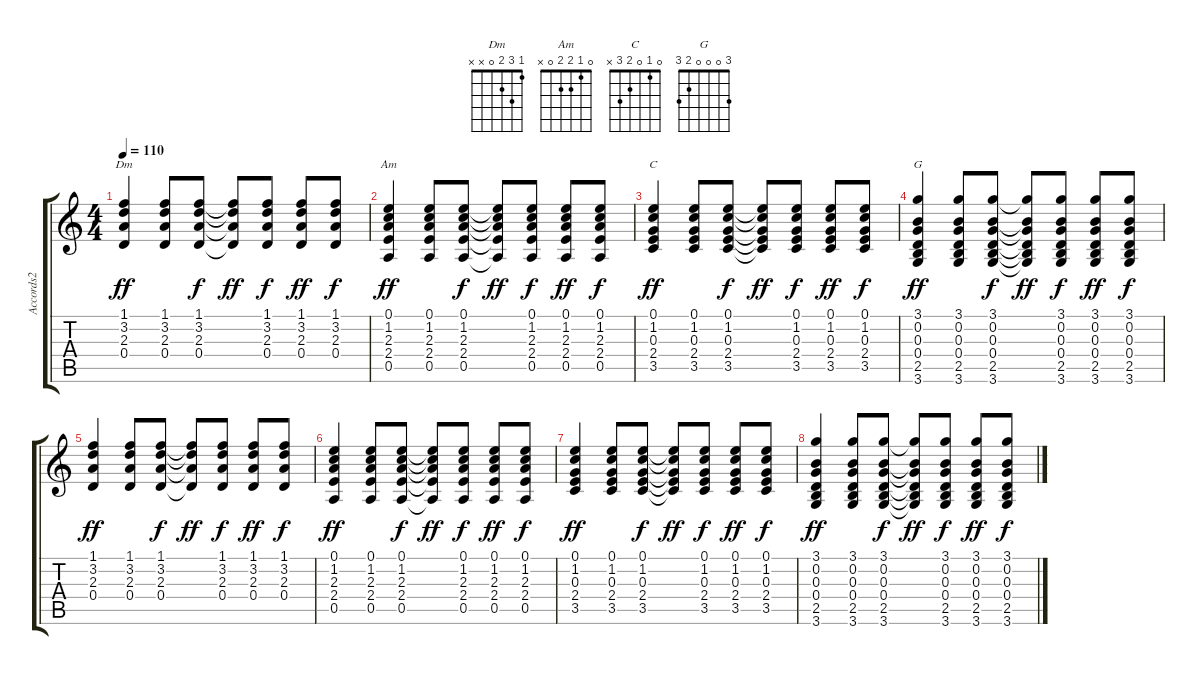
\track ("Accords2" "Accords2") {instrument acousticguitarsteel}
\staff {score tabs}
\tuning (E4 B3 G3 D3 A2 E2) {hide}
\chord ("Dm" 1 3 2 0 x x)
\chord ("Am" 0 1 2 2 0 x)
\chord ("C" 0 1 0 2 3 x)
\chord ("G" 3 0 0 0 2 3)
\ts (4 4)
\tempo 110
\clef g2
\ks c
(1.1 3.2 2.3 0.4).4{ch "Dm" dy ff} (1.1 3.2 2.3 0.4).8 (1.1 3.2 2.3 0.4).8{dy f} (1.1{t} 3.2{t} 2.3{t} 0.4{t}).8{dy ff} (1.1 3.2 2.3 0.4).8{dy f} (1.1 3.2 2.3 0.4).8{dy ff} (1.1 3.2 2.3 0.4).8{dy f} |
(0.1 1.2 2.3 2.4 0.5).4{ch "Am" dy ff} (0.1 1.2 2.3 2.4 0.5).8 (0.1 1.2 2.3 2.4 0.5).8{dy f} (0.1{t} 1.2{t} 2.3{t} 2.4{t} 0.5{t}).8{dy ff} (0.1 1.2 2.3 2.4 0.5).8{dy f} (0.1 1.2 2.3 2.4 0.5).8{dy ff} (0.1 1.2 2.3 2.4 0.5).8{dy f} |
(0.1 1.2 0.3 2.4 3.5).4{ch "C" dy ff} (0.1 1.2 0.3 2.4 3.5).8 (0.1 1.2 0.3 2.4 3.5).8{dy f} (0.1{t} 1.2{t} 0.3{t} 2.4{t} 3.5{t}).8{dy ff} (0.1 1.2 0.3 2.4 3.5).8{dy f} (0.1 1.2 0.3 2.4 3.5).8{dy ff} (0.1 1.2 0.3 2.4 3.5).8{dy f} |
(3.1 0.2 0.3 0.4 2.5 3.6).4{ch "G" dy ff} (3.1 0.2 0.3 0.4 2.5 3.6).8 (3.1 0.2 0.3 0.4 2.5 3.6).8{dy f} (3.1{t} 0.2{t} 0.3{t} 0.4{t} 2.5{t} 3.6{t}).8{dy ff} (3.1 0.2 0.3 0.4 2.5 3.6).8{dy f} (3.1 0.2 0.3 0.4 2.5 3.6).8{dy ff} (3.1 0.2 0.3 0.4 2.5 3.6).8{dy f} |
(1.1 3.2 2.3 0.4).4{dy ff} (1.1 3.2 2.3 0.4).8 (1.1 3.2 2.3 0.4).8{dy f} (1.1{t} 3.2{t} 2.3{t} 0.4{t}).8{dy ff} (1.1 3.2 2.3 0.4).8{dy f} (1.1 3.2 2.3 0.4).8{dy ff} (1.1 3.2 2.3 0.4).8{dy f} |
(0.1 1.2 2.3 2.4 0.5).4{dy ff} (0.1 1.2 2.3 2.4 0.5).8 (0.1 1.2 2.3 2.4 0.5).8{dy f} (0.1{t} 1.2{t} 2.3{t} 2.4{t} 0.5{t}).8{dy ff} (0.1 1.2 2.3 2.4 0.5).8{dy f} (0.1 1.2 2.3 2.4 0.5).8{dy ff} (0.1 1.2 2.3 2.4 0.5).8{dy f} |
(0.1 1.2 0.3 2.4 3.5).4{dy ff} (0.1 1.2 0.3 2.4 3.5).8 (0.1 1.2 0.3 2.4 3.5).8{dy f} (0.1{t} 1.2{t} 0.3{t} 2.4{t} 3.5{t}).8{dy ff} (0.1 1.2 0.3 2.4 3.5).8{dy f} (0.1 1.2 0.3 2.4 3.5).8{dy ff} (0.1 1.2 0.3 2.4 3.5).8{dy f} |
(3.1 0.2 0.3 0.4 2.5 3.6).4{dy ff} (3.1 0.2 0.3 0.4 2.5 3.6).8 (3.1 0.2 0.3 0.4 2.5 3.6).8{dy f} (3.1{t} 0.2{t} 0.3{t} 0.4{t} 2.5{t} 3.6{t}).8{dy ff} (3.1 0.2 0.3 0.4 2.5 3.6).8{dy f} (3.1 0.2 0.3 0.4 2.5 3.6).8{dy ff} (3.1 0.2 0.3 0.4 2.5 3.6).8{dy f}
